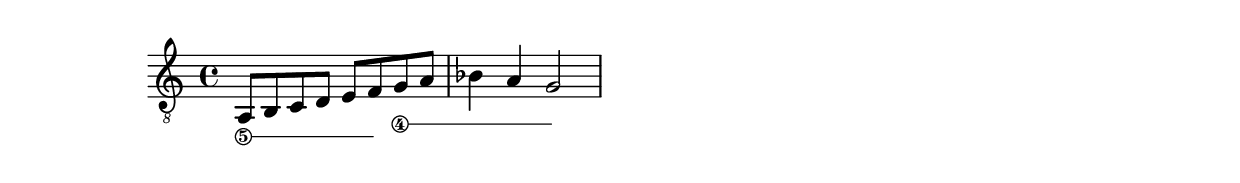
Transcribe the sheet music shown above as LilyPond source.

%% Do not edit this file; it is automatically
%% generated from LSR http://lsr.dsi.unimi.it
%% This file is in the public domain.
\version "2.13.29"

\header {
  lsrtags = "editorial-annotations, text, fretted-strings, tweaks-and-overrides"

  texidoc = "
Make an extender line for string number indications, showing that a
series of notes is supposed to be played all on the same string.

"
  doctitle = "String number extender lines"
} % begin verbatim

stringNumberSpanner =
#(define-music-function (parser location StringNumber) (string?)
  #{
    \override TextSpanner #'style = #'solid
    \override TextSpanner #'font-size = #-5
    \override TextSpanner #'(bound-details left stencil-align-dir-y) = #CENTER
    \override TextSpanner #'(bound-details left text) = \markup { \circle \number $StringNumber }
  #})


\relative c {
  \clef "treble_8"
  \stringNumberSpanner "5"
  \textSpannerDown
  a8\startTextSpan
  b c d e f\stopTextSpan
  \stringNumberSpanner "4"
  g\startTextSpan a
  bes4 a g2\stopTextSpan
}

